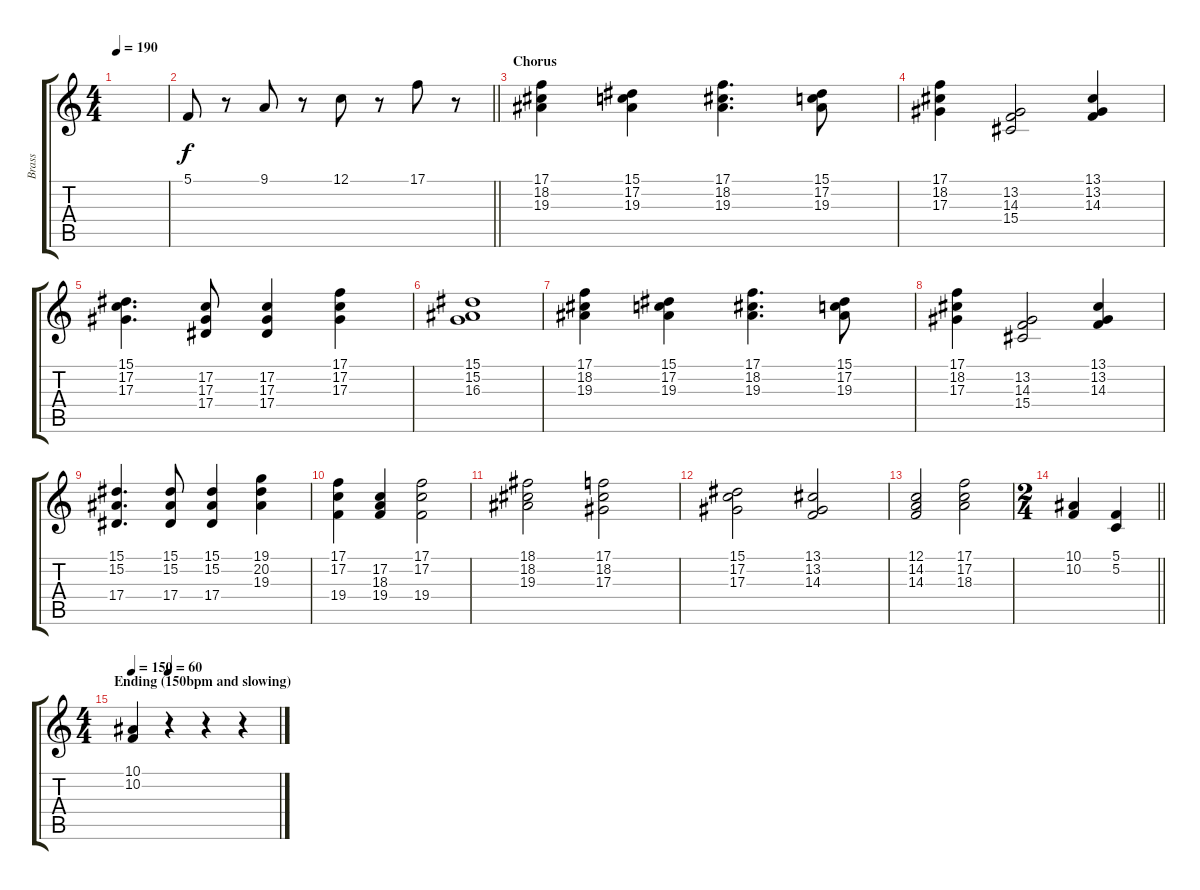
\track ("Brass" "Brass") {instrument brasssection}
\staff {score tabs}
\tuning (C4 G3 Eb3 Bb2 F2 C2) {hide}
\ts (4 4)
\tempo 190
\clef g2
\ks c
|
\barLineRight lightlight
5.1.8 r.8 9.1.8 r.8 12.1.8 r.8 17.1.8 r.8 |
\section ("" "Chorus")
(17.1 18.2 19.3).4 (15.1 17.2 19.3).4 (17.1 18.2 19.3).4{d} (15.1 17.2 19.3).8 |
(17.1 18.2 17.3).4 (13.2 14.3 15.4).2 (13.1 13.2 14.3).4 |
(15.1 17.2 17.3).4{d} (17.2 17.3 17.4).8 (17.2 17.3 17.4).4 (17.1 17.2 17.3).4 |
(15.1 15.2 16.3).1 |
(17.1 18.2 19.3).4 (15.1 17.2 19.3).4 (17.1 18.2 19.3).4{d} (15.1 17.2 19.3).8 |
(17.1 18.2 17.3).4 (13.2 14.3 15.4).2 (13.1 13.2 14.3).4 |
(15.1 15.2 17.4).4{d} (15.1 15.2 17.4).8 (15.1 15.2 17.4).4 (19.1 20.2 19.3).4 |
(17.1 17.2 19.4).4 (17.2 18.3 19.4).4 (17.1 17.2 19.4).2 |
(18.1 18.2 19.3).2 (17.1 18.2 17.3).2 |
(15.1 17.2 17.3).2 (13.1 13.2 14.3).2 |
(12.1 14.2 14.3).2 (17.1 17.2 18.3).2 |
\ts (2 4)
\barLineRight lightlight
(10.1 10.2).4 (5.1 5.2).4 |
\ts (4 4)
\section ("" "Ending (150bpm and slowing)")
\tempo 150
\tempo (60 0.25)
(10.1 10.2).4 r.4 r.4 r.4
